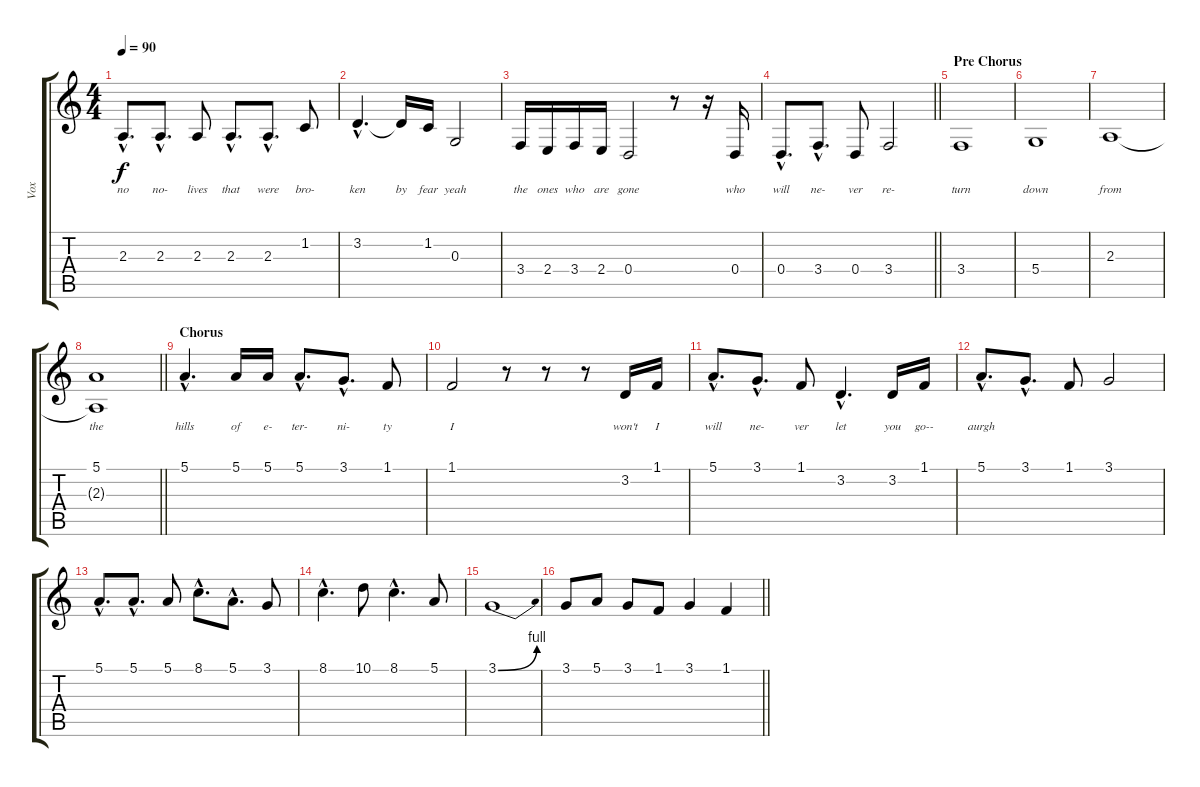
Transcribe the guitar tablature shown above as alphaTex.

\track ("Vox" "Vox") {instrument altosax}
\staff {score tabs}
\tuning (E4 B3 G3 D3 A2 E2) {hide}
\ts (4 4)
\tempo 90
\clef g2
\ks c
2.3{hac}.8{d lyrics (0 "no") lyrics (1 "") lyrics (2 "") lyrics (3 "") lyrics (4 "") dy f} 2.3{hac}.8{d lyrics (0 "no-") lyrics (1 "") lyrics (2 "") lyrics (3 "") lyrics (4 "")} 2.3.8{lyrics (0 "lives") lyrics (1 "") lyrics (2 "") lyrics (3 "") lyrics (4 "")} 2.3{hac}.8{d lyrics (0 "that") lyrics (1 "") lyrics (2 "") lyrics (3 "") lyrics (4 "")} 2.3{hac}.8{d lyrics (0 "were") lyrics (1 "") lyrics (2 "") lyrics (3 "") lyrics (4 "")} 1.2.8{lyrics (0 "bro-") lyrics (1 "") lyrics (2 "") lyrics (3 "") lyrics (4 "")} |
3.2{hac}.4{d lyrics (0 "ken") lyrics (1 "") lyrics (2 "") lyrics (3 "") lyrics (4 "")} 3.2{t}.16{lyrics (0 "by") lyrics (1 "") lyrics (2 "") lyrics (3 "") lyrics (4 "")} 1.2.16{lyrics (0 "fear") lyrics (1 "") lyrics (2 "") lyrics (3 "") lyrics (4 "")} 0.3.2{lyrics (0 "yeah") lyrics (1 "") lyrics (2 "") lyrics (3 "") lyrics (4 "")} |
3.4.16{lyrics (0 "the") lyrics (1 "") lyrics (2 "") lyrics (3 "") lyrics (4 "")} 2.4.16{lyrics (0 "ones") lyrics (1 "") lyrics (2 "") lyrics (3 "") lyrics (4 "")} 3.4.16{lyrics (0 "who") lyrics (1 "") lyrics (2 "") lyrics (3 "") lyrics (4 "")} 2.4.16{lyrics (0 "are") lyrics (1 "") lyrics (2 "") lyrics (3 "") lyrics (4 "")} 0.4.2{lyrics (0 "gone") lyrics (1 "") lyrics (2 "") lyrics (3 "") lyrics (4 "")} r.8 r.16 0.4.16{lyrics (0 "who") lyrics (1 "") lyrics (2 "") lyrics (3 "") lyrics (4 "")} |
\barLineRight lightlight
0.4{hac}.8{d lyrics (0 "will") lyrics (1 "") lyrics (2 "") lyrics (3 "") lyrics (4 "")} 3.4{hac}.8{d lyrics (0 "ne-") lyrics (1 "") lyrics (2 "") lyrics (3 "") lyrics (4 "")} 0.4.8{lyrics (0 "ver") lyrics (1 "") lyrics (2 "") lyrics (3 "") lyrics (4 "")} 3.4.2{lyrics (0 "re-") lyrics (1 "") lyrics (2 "") lyrics (3 "") lyrics (4 "")} |
\section ("" "Pre Chorus")
3.4.1{lyrics (0 "turn") lyrics (1 "") lyrics (2 "") lyrics (3 "") lyrics (4 "")} |
5.4.1{lyrics (0 "down") lyrics (1 "") lyrics (2 "") lyrics (3 "") lyrics (4 "")} |
2.3.1{lyrics (0 "from") lyrics (1 "") lyrics (2 "") lyrics (3 "") lyrics (4 "")} |
\barLineRight lightlight
(5.1 2.3{t}).1{lyrics (0 "the") lyrics (1 "") lyrics (2 "") lyrics (3 "") lyrics (4 "")} |
\section ("" "Chorus")
5.1{hac}.4{d lyrics (0 "hills") lyrics (1 "") lyrics (2 "") lyrics (3 "") lyrics (4 "")} 5.1.16{lyrics (0 "of") lyrics (1 "") lyrics (2 "") lyrics (3 "") lyrics (4 "")} 5.1.16{lyrics (0 "e-") lyrics (1 "") lyrics (2 "") lyrics (3 "") lyrics (4 "")} 5.1{hac}.8{d lyrics (0 "ter-") lyrics (1 "") lyrics (2 "") lyrics (3 "") lyrics (4 "")} 3.1{hac}.8{d lyrics (0 "ni-") lyrics (1 "") lyrics (2 "") lyrics (3 "") lyrics (4 "")} 1.1.8{lyrics (0 "ty") lyrics (1 "") lyrics (2 "") lyrics (3 "") lyrics (4 "")} |
1.1.2{lyrics (0 "I") lyrics (1 "") lyrics (2 "") lyrics (3 "") lyrics (4 "")} r.8 r.8 r.8 3.2.16{lyrics (0 "won't") lyrics (1 "") lyrics (2 "") lyrics (3 "") lyrics (4 "")} 1.1.16{lyrics (0 "I") lyrics (1 "") lyrics (2 "") lyrics (3 "") lyrics (4 "")} |
5.1{hac}.8{d lyrics (0 "will") lyrics (1 "") lyrics (2 "") lyrics (3 "") lyrics (4 "")} 3.1{hac}.8{d lyrics (0 "ne-") lyrics (1 "") lyrics (2 "") lyrics (3 "") lyrics (4 "")} 1.1.8{lyrics (0 "ver") lyrics (1 "") lyrics (2 "") lyrics (3 "") lyrics (4 "")} 3.2{hac}.4{d lyrics (0 "let") lyrics (1 "") lyrics (2 "") lyrics (3 "") lyrics (4 "")} 3.2.16{lyrics (0 "you") lyrics (1 "") lyrics (2 "") lyrics (3 "") lyrics (4 "")} 1.1.16{lyrics (0 "go--") lyrics (1 "") lyrics (2 "") lyrics (3 "") lyrics (4 "")} |
5.1{hac}.8{d lyrics (0 "aurgh") lyrics (1 "") lyrics (2 "") lyrics (3 "") lyrics (4 "")} 3.1{hac}.8{d} 1.1.8 3.1.2 |
5.1{hac}.8{d} 5.1{hac}.8{d} 5.1.8 8.1{hac}.8{d} 5.1{hac}.8{d} 3.1.8 |
8.1{hac}.4{d} 10.1.8 8.1{hac}.4{d} 5.1.8 |
3.1{be (bend 0 0 60 4)}.1 |
\barLineRight lightlight
3.1.8 5.1.8 3.1.8 1.1.8 3.1.4 1.1.4
